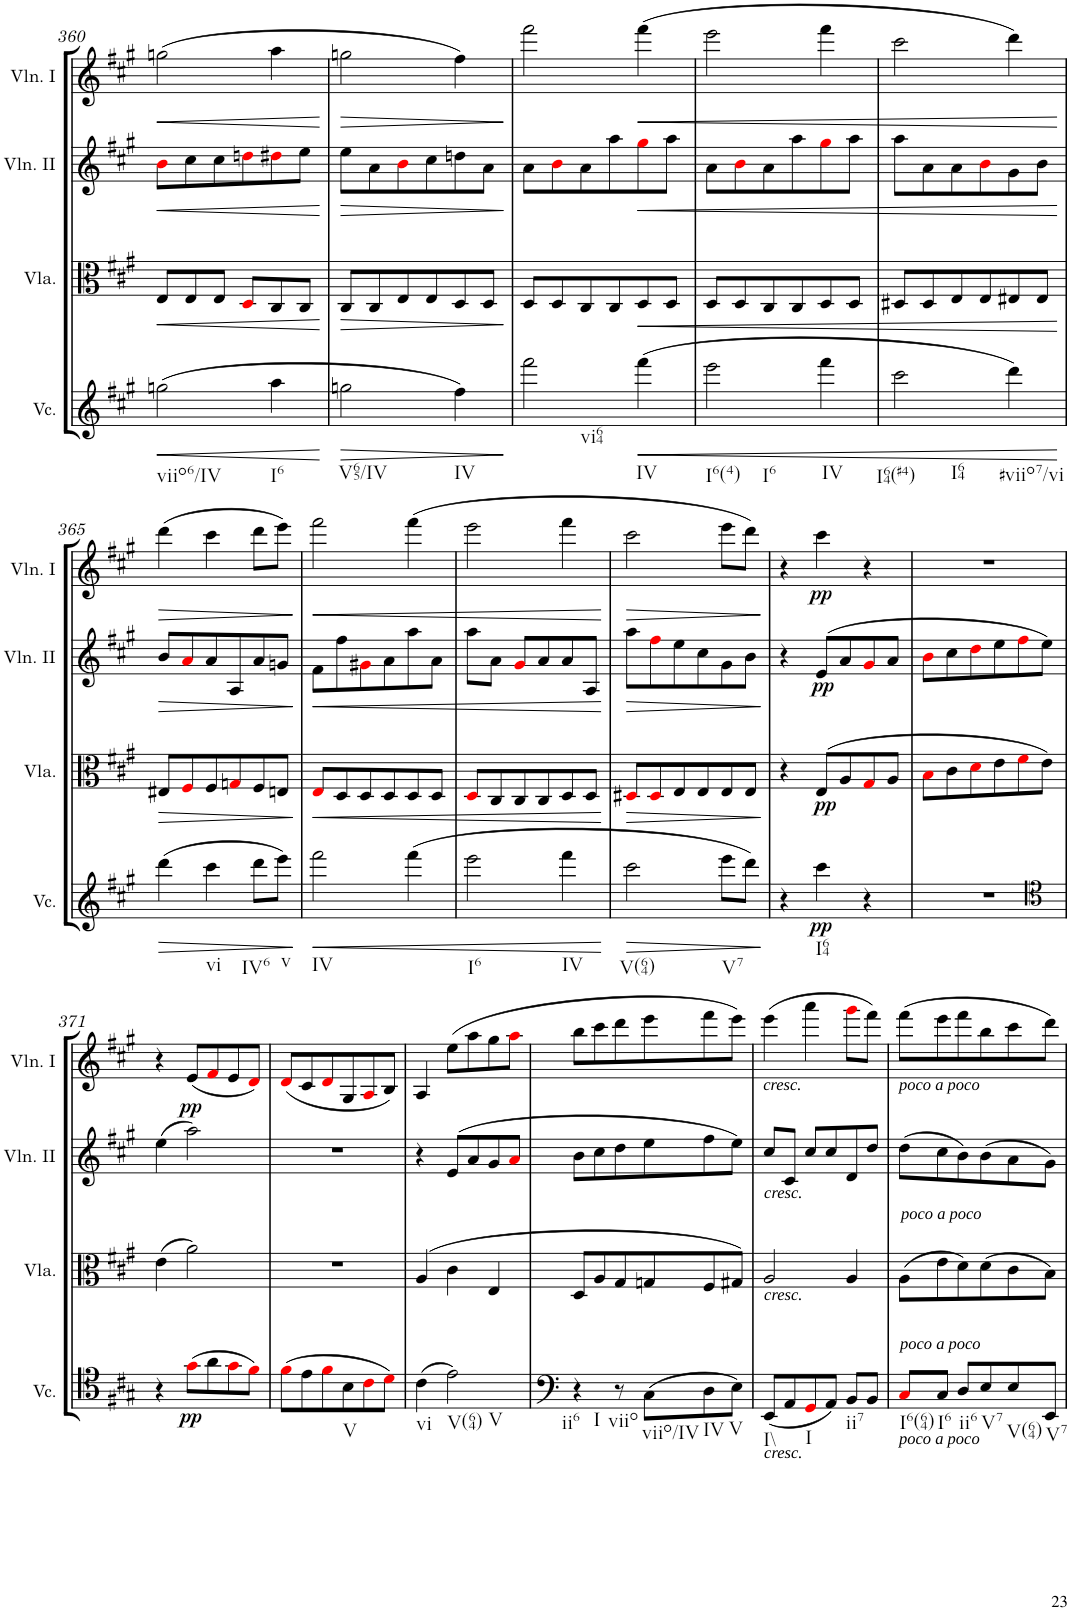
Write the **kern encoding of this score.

**kern	**dynam	**kern	**dynam	**kern	**dynam	**kern	**dynam
*part4	*part4	*part3	*part3	*part2	*part2	*part1	*part1
*staff4	*staff4	*staff3	*staff3	*staff2	*staff2	*staff1	*staff1
*I"Violoncello	*	*I"Viola	*	*I"Violin II	*	*I"Violin I	*
*I'Vc.	*	*I'Vla.	*	*I'Vln. II	*	*I'Vln. I	*
!!LO:PB:g=z
*clefG2	*	*clefC3	*	*clefG2	*	*clefG2	*
*k[f#c#g#]	*	*k[f#c#g#]	*	*k[f#c#g#]	*	*k[f#c#g#]	*
*M3/4	*	*M3/4	*	*M3/4	*	*M3/4	*
=360	=360	=360	=360	=360	=360	=360	=360
!LO:TX:b:t=viio6/IV	!	!	!	!	!	!	!
!	!LO:HP:b	!	!LO:HP:b	!	!LO:HP:b	!	!LO:HP:b
(2ggn\	<	8E/L	<	8bi\L	<	(2ggn\	<
.	.	8E/	.	8cc#\	.	.	.
.	.	8E/J	.	8cc#\	.	.	.
.	.	8Di/L	.	8ddni\	.	.	.
!LO:TX:b:t=I6	!	!	!	!	!	!	!
4aa\	.	8C#/	.	8dd#Xi\	.	4aa\	.
.	.	8C#/J	.	8ee\J	.	.	.
.	[	.	[	.	[	.	[
=361	=361	=361	=361	=361	=361	=361	=361
!LO:TX:b:t=V65/IV	!	!	!	!	!	!	!
!	!LO:HP:b	!	!LO:HP:b	!	!LO:HP:b	!	!LO:HP:b
2ggn\	>	8C#/L	>	8ee\L	>	2ggn\	>
.	.	8C#/	.	8a\	.	.	.
.	.	8E/	.	8bi\	.	.	.
.	.	8E/	.	8cc#\	.	.	.
!LO:TX:b:t=IV	!	!	!	!	!	!	!
4ff#\)	.	8D/	.	8ddn\	.	4ff#\)	.
.	.	8D/J	.	8a\J	.	.	.
.	]	.	]	.	]	.	]
=362	=362	=362	=362	=362	=362	=362	=362
!LO:TX:b:t=vi64	!	!	!	!	!	!	!
2fff#\	.	8D/L	.	8a\L	.	2fff#\	.
.	.	8D/	.	8bi\	.	.	.
.	.	8C#/	.	8a\	.	.	.
.	.	8C#/	.	8aa\	.	.	.
!LO:TX:b:t=IV	!	!	!	!	!	!	!
!	!LO:HP:b	!	!LO:HP:b	!	!LO:HP:b	!	!LO:HP:b
(4fff#\	<	8D/	<	8gg#i\	<	(4fff#\	<
.	.	8D/J	.	8aa\J	.	.	.
=363	=363	=363	=363	=363	=363	=363	=363
!LO:TX:b:t=I6(4)	!	!	!	!	!	!	!
!LO:TX:b:t=I6	!	!	!	!	!	!	!
2eee\	.	8D/L	.	8a\L	.	2eee\	.
.	.	8D/	.	8bi\	.	.	.
.	.	8C#/	.	8a\	.	.	.
.	.	8C#/	.	8aa\	.	.	.
!LO:TX:b:t=IV	!	!	!	!	!	!	!
4fff#\	.	8D/	.	8gg#i\	.	4fff#\	.
.	.	8D/J	.	8aa\J	.	.	.
=364	=364	=364	=364	=364	=364	=364	=364
!LO:TX:b:t=I64(#4)	!	!	!	!	!	!	!
!LO:TX:b:t=I64	!	!	!	!	!	!	!
2ccc#\	.	8D#X/L	.	8aa\L	.	2ccc#\	.
.	.	8D#/	.	8a\	.	.	.
.	.	8E/	.	8a\	.	.	.
.	.	8E/	.	8bi\	.	.	.
!LO:TX:b:t=#viio7/vi	!	!	!	!	!	!	!
4ddd\)	.	8E#X/	.	8g#\	.	4ddd\)	.
.	.	8E#/J	.	8b\J	.	.	.
.	[	.	[	.	[	.	[
!!LO:LB:g=z
=365	=365	=365	=365	=365	=365	=365	=365
!	!LO:HP:b	!	!LO:HP:b	!	!LO:HP:b	!	!LO:HP:b
(4ddd\	>	8E#X/L	>	8b/L	>	(4ddd\	>
.	.	8F#i/	.	8ai/	.	.	.
!LO:TX:b:t=vi	!	!	!	!	!	!	!
4ccc#\	.	8F#/	.	8a/	.	4ccc#\	.
.	.	8Gni/	.	8A/	.	.	.
!LO:TX:b:t=IV6	!	!	!	!	!	!	!
8ddd\L	.	8F#/	.	8a/	.	8ddd\L	.
!LO:TX:b:t=v	!	!	!	!	!	!	!
8eee\J)	.	8En/J	.	8gn/J	.	8eee\J)	.
.	]	.	]	.	]	.	]
=366	=366	=366	=366	=366	=366	=366	=366
!LO:TX:b:t=IV	!	!	!	!	!	!	!
!	!LO:HP:b	!	!LO:HP:b	!	!LO:HP:b	!	!LO:HP:b
2fff#\	<	8Ei/L	<	8f#\L	<	2fff#\	<
.	.	8D/	.	8ff#\	.	.	.
.	.	8D/	.	8g#Xi\	.	.	.
.	.	8D/	.	8a\	.	.	.
(4fff#\	.	8D/	.	8aa\	.	(4fff#\	.
.	.	8D/J	.	8a\J	.	.	.
=367	=367	=367	=367	=367	=367	=367	=367
!LO:TX:b:t=I6	!	!	!	!	!	!	!
2eee\	.	8Di/L	.	8aa\L	.	2eee\	.
.	.	8C#/	.	8a\J	.	.	.
.	.	8C#/	.	8g#i/L	.	.	.
.	.	8C#/	.	8a/	.	.	.
!LO:TX:b:t=IV	!	!	!	!	!	!	!
4fff#\	.	8D/	.	8a/	.	4fff#\	.
.	.	8D/J	.	8A/J	.	.	.
.	[	.	[	.	[	.	[
=368	=368	=368	=368	=368	=368	=368	=368
!LO:TX:b:t=V(64)	!	!	!	!	!	!	!
!	!LO:HP:b	!	!LO:HP:b	!	!LO:HP:b	!	!LO:HP:b
2ccc#\	>	8D#Xi/L	>	8aa\L	>	2ccc#\	>
.	.	8D#i/	.	8ff#i\	.	.	.
.	.	8E/	.	8ee\	.	.	.
.	.	8E/	.	8cc#\	.	.	.
!LO:TX:b:t=V7	!	!	!	!	!	!	!
8eee\L	.	8E/	.	8g#\	.	8eee\L	.
8ddd\J)	.	8E/J	.	8b\J	.	8ddd\J)	.
.	]	.	]	.	]	.	]
=369	=369	=369	=369	=369	=369	=369	=369
4r	.	4r	.	4r	.	4r	.
!LO:TX:b:t=I64	!	!	!	!	!	!	!
!	!LO:DY:b	!	!LO:DY:b	!	!LO:DY:b	!	!LO:DY:b
4ccc#\	pp	(8E/L	pp	(8e/L	pp	4ccc#\	pp
.	.	8A/	.	8a/	.	.	.
4r	.	8G#i/	.	8g#i/	.	4r	.
.	.	8A/J	.	8a/J	.	.	.
=370	=370	=370	=370	=370	=370	=370	=370
2.r	.	8Bi\L	.	8bi\L	.	2.r	.
.	.	8c#\	.	8cc#\	.	.	.
.	.	8di\	.	8ddi\	.	.	.
.	.	8e\	.	8ee\	.	.	.
.	.	8f#i\	.	8ff#i\	.	.	.
*clefC4	*	*	*	*	*	*	*
.	.	8e\J)	.	8ee\J)	.	.	.
!!LO:LB:g=z
=371	=371	=371	=371	=371	=371	=371	=371
4r	.	(4e\	.	(4ee\	.	4r	.
!	!LO:DY:b	!	!	!	!	!	!LO:DY:b
(8g#i\L	pp	2a\)	.	2aa\)	.	(8e/L	pp
8a\	.	.	.	.	.	8f#i/	.
8g#i\	.	.	.	.	.	8e/	.
8f#i\J)	.	.	.	.	.	8di/J)	.
=372	=372	=372	=372	=372	=372	=372	=372
(8f#i\L	.	2.r	.	2.r	.	(8di/L	.
8e\	.	.	.	.	.	8c#/	.
8f#i\	.	.	.	.	.	8di/	.
!LO:TX:b:t=V	!	!	!	!	!	!	!
8B\	.	.	.	.	.	8G#/	.
8c#i\	.	.	.	.	.	8Ai/	.
8di\J)	.	.	.	.	.	8B/J)	.
=373	=373	=373	=373	=373	=373	=373	=373
!LO:TX:b:t=vi	!	!	!	!	!	!	!
(4c#\	.	(4A/	.	4r	.	4A/	.
!LO:TX:b:t=V(64)	!	!	!	!	!	!	!
!LO:TX:b:t=V	!	!	!	!	!	!	!
2e\)	.	4c#\	.	(8e/L	.	(8ee\L	.
.	.	.	.	8a/	.	8aa\	.
.	.	4E/	.	8g#/	.	8gg#\	.
.	.	.	.	8ai/J	.	8aai\J	.
=374	=374	=374	=374	=374	=374	=374	=374
!LO:TX:b:t=ii6	!	!	!	!	!	!	!
!LO:TX:b:t=I	!	!	!	!	!	!	!
4r	.	8D/L	.	8b\L	.	8bb\L	.
.	.	8A/	.	8cc#\	.	8ccc#\	.
!LO:TX:b:t=viio	!	!	!	!	!	!	!
8r	.	8G#/	.	8dd\	.	8ddd\	.
!LO:TX:b:t=viio/IV	!	!	!	!	!	!	!
(8C#\L	.	8Gn/	.	8ee\	.	8eee\	.
!LO:TX:b:t=IV	!	!	!	!	!	!	!
8D\	.	8F#/	.	8ff#\	.	8fff#\	.
!LO:TX:b:t=V	!	!	!	!	!	!	!
8E\J)	.	8G#X/J)	.	8ee\J)	.	8eee\J)	.
=375	=375	=375	=375	=375	=375	=375	=375
!	!	!	!	!	!	!LO:TX:b:i:t=cresc.	!
!	!	!	!	!LO:TX:b:i:t=cresc.	!	!	!
!	!	!LO:TX:b:i:t=cresc.	!	!	!	!	!
!LO:TX:b:i:t=cresc.	!	!	!	!	!	!	!
!LO:TX:b:t=I\\	!	!	!	!	!	!	!
(8EE/L	.	2A/	.	8cc#/L	.	(4eee\	.
8AA/	.	.	.	8c#/J	.	.	.
!LO:TX:b:t=I	!	!	!	!	!	!	!
8GG#i/	.	.	.	8cc#/L	.	4aaa\	.
8AA/J)	.	.	.	8cc#/	.	.	.
!LO:TX:b:t=ii7	!	!	!	!	!	!	!
8BB/L	.	4A/	.	8d/	.	8ggg#i\L	.
8BB/J	.	.	.	8dd/J	.	8fff#\J)	.
=376	=376	=376	=376	=376	=376	=376	=376
!	!	!	!	!	!	!LO:TX:b:i:t=poco a poco	!
!	!	!LO:TX:a:i:t=poco a poco	!	!	!	!	!
!LO:TX:a:i:t=poco a poco	!	!	!	!	!	!	!
!LO:TX:b:i:t=poco a poco	!	!	!	!	!	!	!
!LO:TX:b:t=I6(64)	!	!	!	!	!	!	!
8C#i/L	.	(8A\L	.	(8dd\L	.	(8fff#\L	.
!LO:TX:b:t=I6	!	!	!	!	!	!	!
8C#/J	.	8e\	.	8cc#\	.	8eee\	.
!LO:TX:b:t=ii6	!	!	!	!	!	!	!
8D/L	.	8d\)	.	8b\)	.	8fff#\	.
!LO:TX:b:t=V7	!	!	!	!	!	!	!
8E/	.	(8d\	.	(8b\	.	8bb\	.
!LO:TX:b:t=V(64)	!	!	!	!	!	!	!
8E/	.	8c#\	.	8a\	.	8ccc#\	.
!LO:TX:b:t=V7	!	!	!	!	!	!	!
8EE/J	.	8B\J)	.	8g#\J)	.	8ddd\J)	.
=	=	=	=	=	=	=	=
*-	*-	*-	*-	*-	*-	*-	*-
